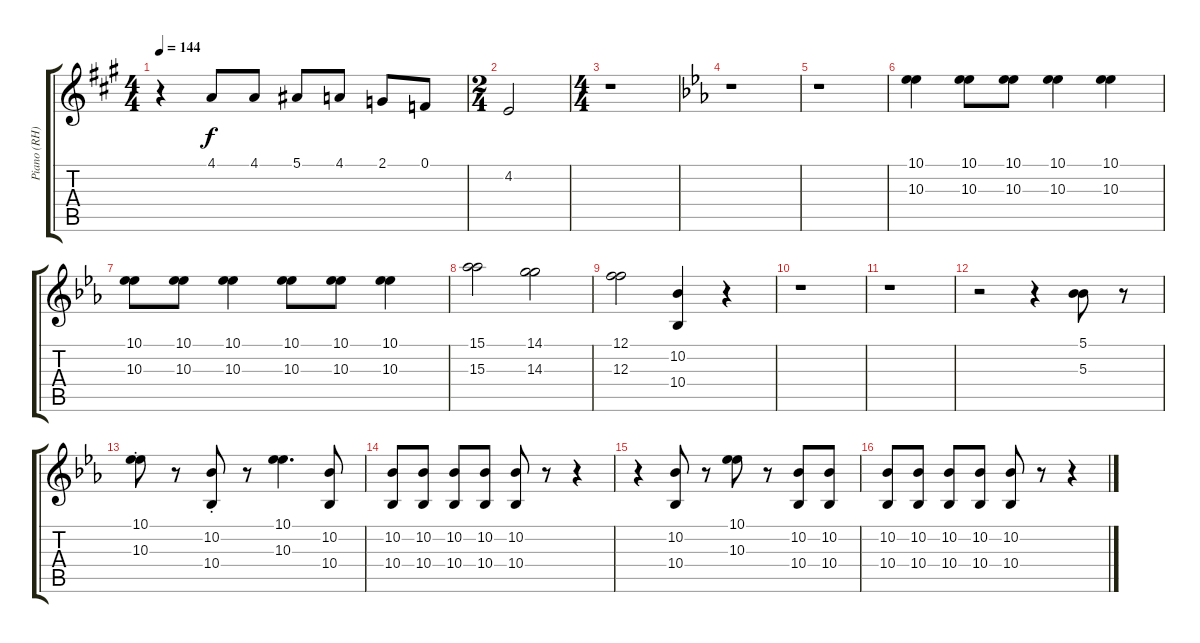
\track ("Piano (RH)" "Piano (RH)") {instrument brightacousticpiano}
\staff {score tabs}
\tuning (F4 C4 F4 C3 F3 C2) {hide}
\ts (4 4)
\tempo 144
\clef g2
\ks a
r.4{dy f} 4.1.8 4.1.8 5.1.8 4.1.8 2.1.8 0.1.8 |
\ts (2 4)
4.2.2 |
\ts (4 4)
r.1 |
\ks eb
r.1 |
r.1 |
(10.1 10.3).4 (10.1 10.3).8 (10.1 10.3).8 (10.1 10.3).4 (10.1 10.3).4 |
(10.1 10.3).8 (10.1 10.3).8 (10.1 10.3).4 (10.1 10.3).8 (10.1 10.3).8 (10.1 10.3).4 |
(15.1 15.3).2 (14.1 14.3).2 |
(12.1 12.3).2 (10.2 10.4).4 r.4 |
r.1 |
r.1 |
r.2 r.4 (5.1 5.3).8 r.8 |
(10.1{st} 10.3{st}).8 r.8 (10.2{st} 10.4{st}).8 r.8 (10.1 10.3).4{d} (10.2 10.4).8 |
(10.2 10.4).8 (10.2 10.4).8 (10.2 10.4).8 (10.2 10.4).8 (10.2 10.4).8 r.8 r.4 |
r.4 (10.2 10.4).8 r.8 (10.1 10.3).8 r.8 (10.2 10.4).8 (10.2 10.4).8 |
(10.2 10.4).8 (10.2 10.4).8 (10.2 10.4).8 (10.2 10.4).8 (10.2 10.4).8 r.8 r.4
